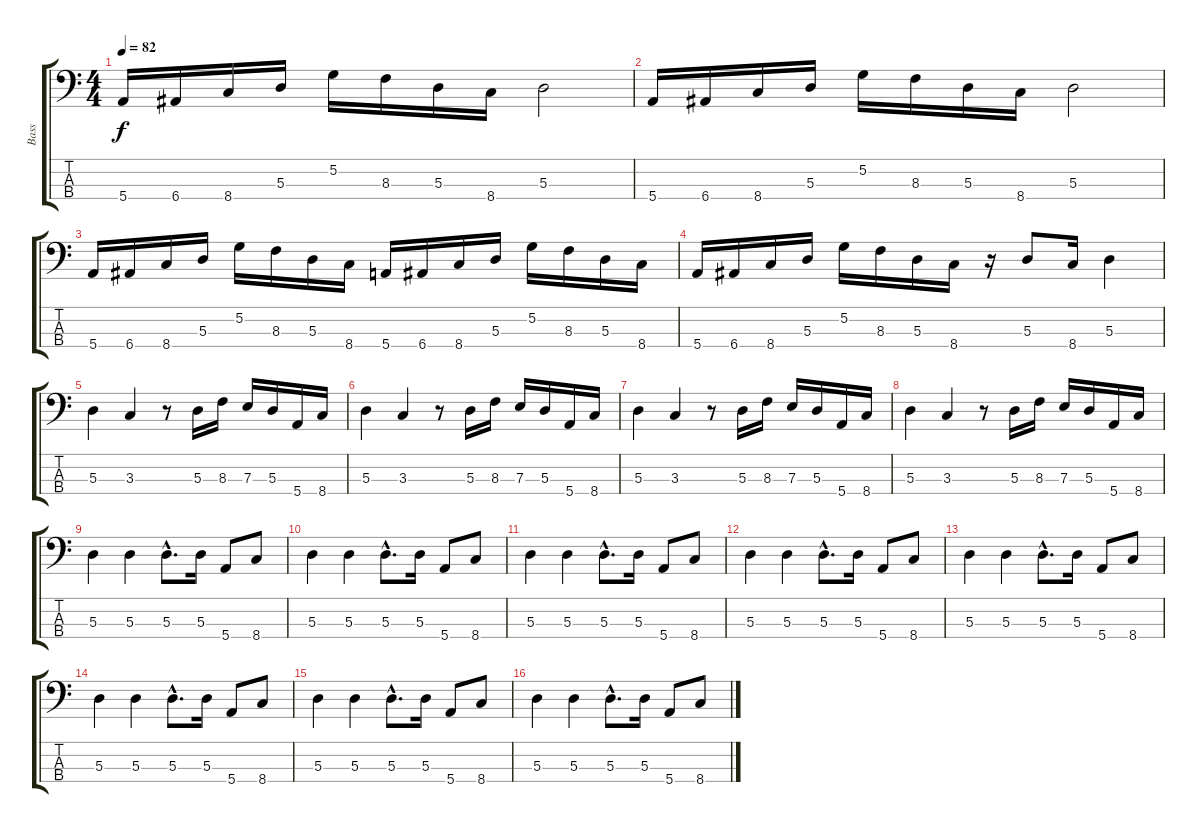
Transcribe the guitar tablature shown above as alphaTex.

\track ("Bass" "Bass") {instrument slapbass2}
\staff {score tabs}
\tuning (G2 D2 A1 E1) {hide}
\ts (4 4)
\tempo 82
\clef f4
\ks c
5.4.16{dy f instrument slapbass2} 6.4.16 8.4.16 5.3.16 5.2.16 8.3.16 5.3.16 8.4.16 5.3.2 |
5.4.16 6.4.16 8.4.16 5.3.16 5.2.16 8.3.16 5.3.16 8.4.16 5.3.2 |
5.4.16 6.4.16 8.4.16 5.3.16 5.2.16 8.3.16 5.3.16 8.4.16 5.4.16 6.4.16 8.4.16 5.3.16 5.2.16 8.3.16 5.3.16 8.4.16 |
5.4.16 6.4.16 8.4.16 5.3.16 5.2.16 8.3.16 5.3.16 8.4.16 r.16 5.3.8 8.4.16 5.3.4 |
5.3.4 3.3.4 r.8 5.3.16 8.3.16 7.3.16 5.3.16 5.4.16 8.4.16 |
5.3.4 3.3.4 r.8 5.3.16 8.3.16 7.3.16 5.3.16 5.4.16 8.4.16 |
5.3.4 3.3.4 r.8 5.3.16 8.3.16 7.3.16 5.3.16 5.4.16 8.4.16 |
5.3.4 3.3.4 r.8 5.3.16 8.3.16 7.3.16 5.3.16 5.4.16 8.4.16 |
5.3.4 5.3.4 5.3{hac}.8{d} 5.3.16 5.4.8 8.4.8 |
5.3.4 5.3.4 5.3{hac}.8{d} 5.3.16 5.4.8 8.4.8 |
5.3.4 5.3.4 5.3{hac}.8{d} 5.3.16 5.4.8 8.4.8 |
5.3.4 5.3.4 5.3{hac}.8{d} 5.3.16 5.4.8 8.4.8 |
5.3.4 5.3.4 5.3{hac}.8{d} 5.3.16 5.4.8 8.4.8 |
5.3.4 5.3.4 5.3{hac}.8{d} 5.3.16 5.4.8 8.4.8 |
5.3.4 5.3.4 5.3{hac}.8{d} 5.3.16 5.4.8 8.4.8 |
5.3.4 5.3.4 5.3{hac}.8{d} 5.3.16 5.4.8 8.4.8
